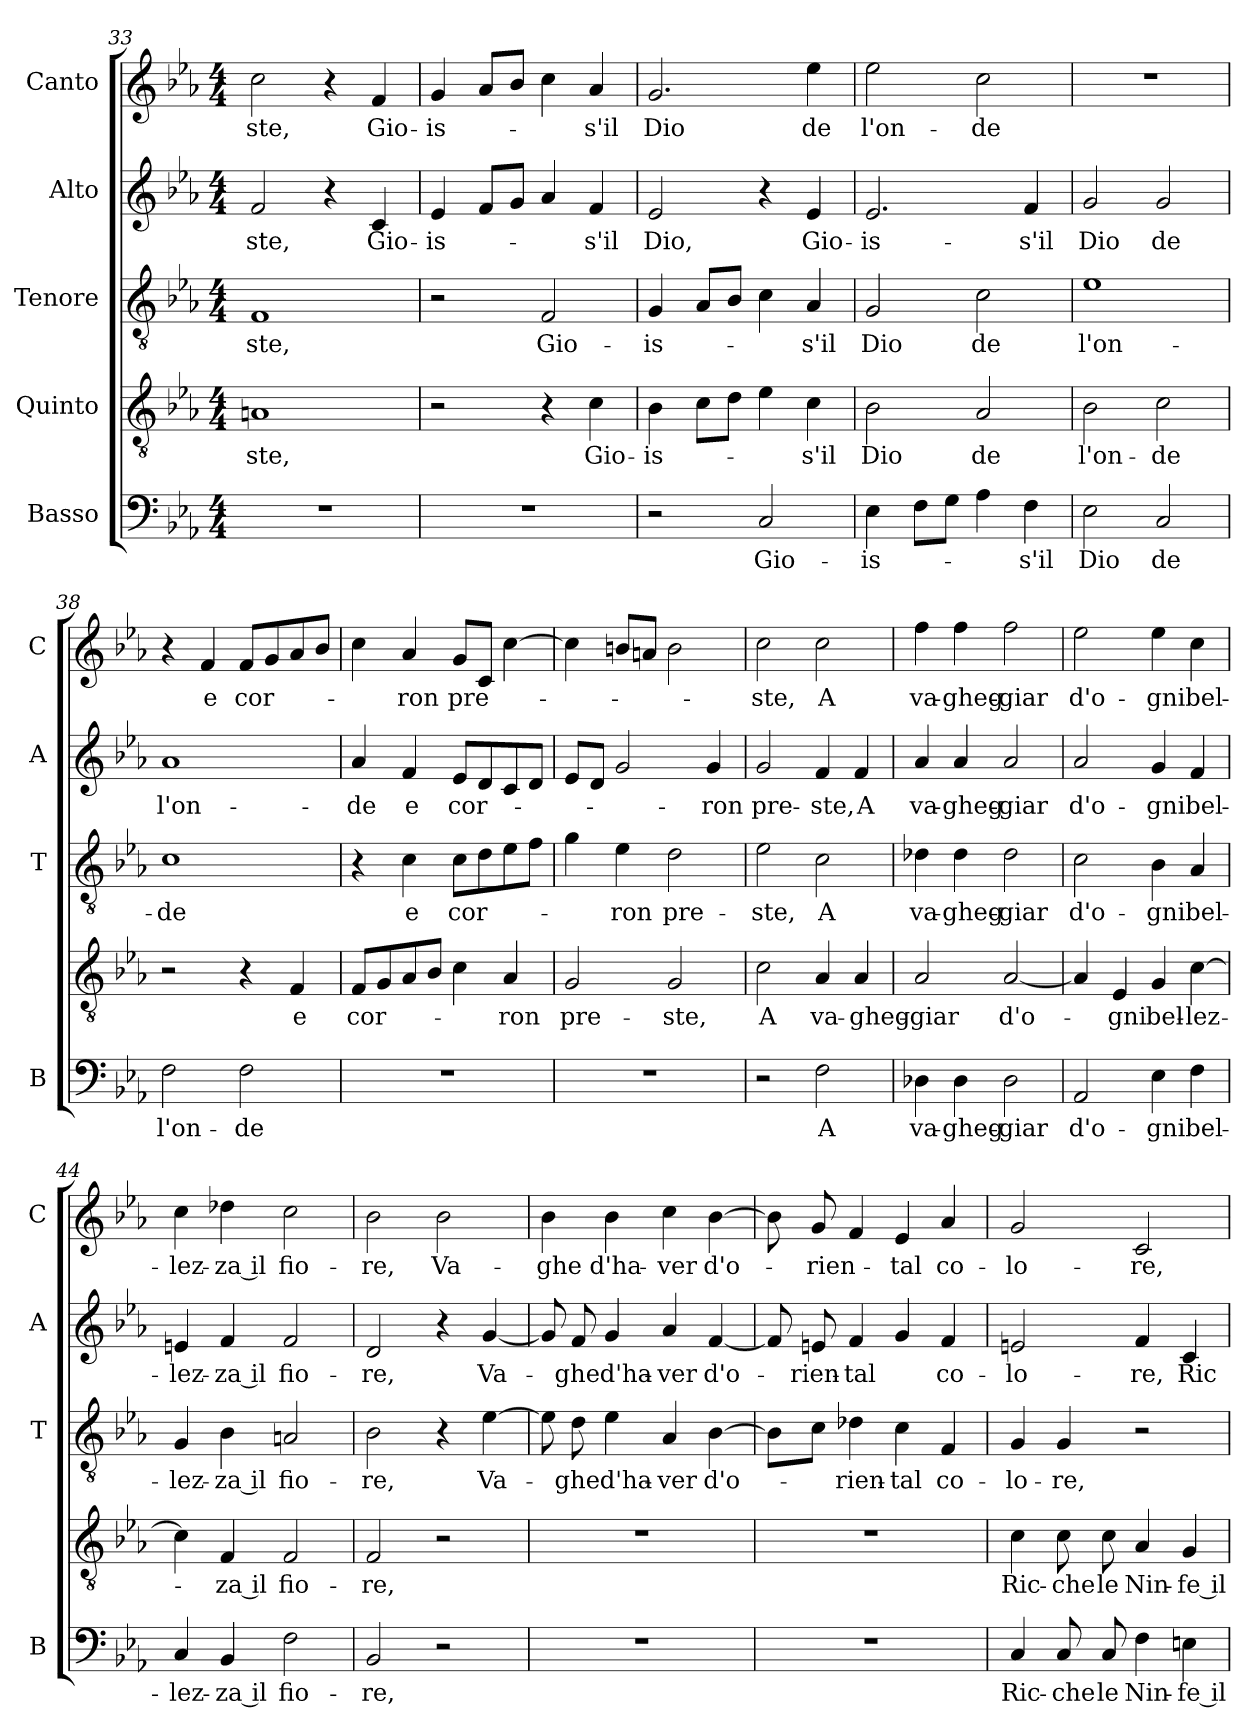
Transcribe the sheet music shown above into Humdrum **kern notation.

**kern	**text	**kern	**text	**kern	**text	**kern	**text	**kern	**text
*part5	*part5	*part4	*part4	*part3	*part3	*part2	*part2	*part1	*part1
*staff5	*staff5	*staff4	*staff4	*staff3	*staff3	*staff2	*staff2	*staff1	*staff1
*I"Basso	*	*I"Quinto	*	*I"Tenore	*	*I"Alto	*	*I"Canto	*
*I'B	*	*	*	*I'T	*	*I'A	*	*I'C	*
*clefF4	*	*clefGv2	*	*clefGv2	*	*clefG2	*	*clefG2	*
*k[b-e-a-]	*	*k[b-e-a-]	*	*k[b-e-a-]	*	*k[b-e-a-]	*	*k[b-e-a-]	*
*E-:	*	*E-:	*	*E-:	*	*E-:	*	*E-:	*
*M4/4	*	*M4/4	*	*M4/4	*	*M4/4	*	*M4/4	*
=33	=33	=33	=33	=33	=33	=33	=33	=33	=33
!	!	!	!LO:LY:b	!	!LO:LY:b	!	!LO:LY:b	!	!LO:LY:b
1r	.	1An	-ste,	1F	-ste,	2f/	-ste,	2cc\	-ste,
.	.	.	.	.	.	4r	.	4r	.
!	!	!	!	!	!	!	!LO:LY:b	!	!LO:LY:b
.	.	.	.	.	.	4c/	Gio-	4f/	Gio-
=34	=34	=34	=34	=34	=34	=34	=34	=34	=34
!	!	!	!	!	!	!	!LO:LY:b	!	!LO:LY:b
1r	.	2r	.	2r	.	4e-/	-is-	4g/	-is-
.	.	.	.	.	.	8f/L	.	8a-/L	.
.	.	.	.	.	.	8g/J	.	8b-/J	.
!	!	!	!	!	!LO:LY:b	!	!	!	!
.	.	4r	.	2F/	Gio-	4a-/	.	4cc\	.
!	!	!	!LO:LY:b	!	!	!	!LO:LY:b	!	!LO:LY:b
.	.	4c\	Gio-	.	.	4f/	-s'il	4a-/	-s'il
=35	=35	=35	=35	=35	=35	=35	=35	=35	=35
!	!	!	!LO:LY:b	!	!LO:LY:b	!	!LO:LY:b	!	!LO:LY:b
2r	.	4B-\	-is-	4G/	-is-	2e-/	Dio,	2.g/	Dio
.	.	8c\L	.	8A-/L	.	.	.	.	.
.	.	8d\J	.	8B-/J	.	.	.	.	.
!	!LO:LY:b	!	!	!	!	!	!	!	!
2C/	Gio-	4e-\	.	4c\	.	4r	.	.	.
!	!	!	!LO:LY:b	!	!LO:LY:b	!	!LO:LY:b	!	!LO:LY:b
.	.	4c\	-s'il	4A-/	-s'il	4e-/	Gio-	4ee-\	de
=36	=36	=36	=36	=36	=36	=36	=36	=36	=36
!	!LO:LY:b	!	!LO:LY:b	!	!LO:LY:b	!	!LO:LY:b	!	!LO:LY:b
4E-\	-is-	2B-\	Dio	2G/	Dio	2.e-/	-is-	2ee-\	l'on-
8F\L	.	.	.	.	.	.	.	.	.
8G\J	.	.	.	.	.	.	.	.	.
!	!	!	!LO:LY:b	!	!LO:LY:b	!	!	!	!LO:LY:b
4A-\	.	2A-/	de	2c\	de	.	.	2cc\	-de
!	!LO:LY:b	!	!	!	!	!	!LO:LY:b	!	!
4F\	-s'il	.	.	.	.	4f/	-s'il	.	.
=37	=37	=37	=37	=37	=37	=37	=37	=37	=37
!	!LO:LY:b	!	!LO:LY:b	!	!LO:LY:b	!	!LO:LY:b	!	!
2E-\	Dio	2B-\	l'on-	1e-	l'on-	2g/	Dio	1r	.
!	!LO:LY:b	!	!LO:LY:b	!	!	!	!LO:LY:b	!	!
2C/	de	2c\	-de	.	.	2g/	de	.	.
=38	=38	=38	=38	=38	=38	=38	=38	=38	=38
!	!LO:LY:b	!	!	!	!LO:LY:b	!	!LO:LY:b	!	!
2F\	l'on-	2r	.	1c	-de	1a-	l'on-	4r	.
!	!	!	!	!	!	!	!	!	!LO:LY:b
.	.	.	.	.	.	.	.	4f/	e
!	!LO:LY:b	!	!	!	!	!	!	!	!LO:LY:b
2F\	-de	4r	.	.	.	.	.	8f/L	cor-
.	.	.	.	.	.	.	.	8g/	.
!	!	!	!LO:LY:b	!	!	!	!	!	!
.	.	4F/	e	.	.	.	.	8a-/	.
.	.	.	.	.	.	.	.	8b-/J	.
!!LO:PB:g=z
=39	=39	=39	=39	=39	=39	=39	=39	=39	=39
!	!	!	!LO:LY:b	!	!	!	!LO:LY:b	!	!
1r	.	8F/L	cor-	4r	.	4a-/	-de	4cc\	.
.	.	8G/	.	.	.	.	.	.	.
!	!	!	!	!	!LO:LY:b	!	!LO:LY:b	!	!LO:LY:b
.	.	8A-/	.	4c\	e	4f/	e	4a-/	-ron
.	.	8B-/J	.	.	.	.	.	.	.
!	!	!	!	!	!LO:LY:b	!	!LO:LY:b	!	!LO:LY:b
.	.	4c\	.	8c\L	cor-	8e-/L	cor-	8g/L	pre-
.	.	.	.	8d\	.	8d/	.	8c/J	.
!	!	!	!LO:LY:b	!	!	!	!	!	!
.	.	4A-/	-ron	8e-\	.	8c/	.	[4cc\	.
.	.	.	.	8f\J	.	8d/J	.	.	.
=40	=40	=40	=40	=40	=40	=40	=40	=40	=40
!	!	!	!LO:LY:b	!	!	!	!	!	!
1r	.	2G/	pre-	4g\	.	8e-/L	.	4cc\]	.
.	.	.	.	.	.	8d/J	.	.	.
!	!	!	!	!	!LO:LY:b	!	!	!	!
.	.	.	.	4e-\	-ron	2g/	.	8bn/L	.
.	.	.	.	.	.	.	.	8an/J	.
!	!	!	!LO:LY:b	!	!LO:LY:b	!	!	!	!
.	.	2G/	-ste,	2d\	pre-	.	.	2b\	.
!	!	!	!	!	!	!	!LO:LY:b	!	!
.	.	.	.	.	.	4g/	-ron	.	.
=41	=41	=41	=41	=41	=41	=41	=41	=41	=41
!	!	!	!LO:LY:b	!	!LO:LY:b	!	!LO:LY:b	!	!LO:LY:b
2r	.	2c\	A	2e-\	-ste,	2g/	pre-	2cc\	-ste,
!	!LO:LY:b	!	!LO:LY:b	!	!LO:LY:b	!	!LO:LY:b	!	!LO:LY:b
2F\	A	4A-/	va-	2c\	A	4f/	-ste,	2cc\	A
!	!	!	!LO:LY:b	!	!	!	!LO:LY:b	!	!
.	.	4A-/	-gheg-	.	.	4f/	A	.	.
=42	=42	=42	=42	=42	=42	=42	=42	=42	=42
!	!LO:LY:b	!	!LO:LY:b	!	!LO:LY:b	!	!LO:LY:b	!	!LO:LY:b
4D-X\	va-	2A-/	-giar	4d-X\	va-	4a-/	va-	4ff\	va-
!	!LO:LY:b	!	!	!	!LO:LY:b	!	!LO:LY:b	!	!LO:LY:b
4D-\	-gheg-	.	.	4d-\	-gheg-	4a-/	-gheg-	4ff\	-gheg-
!	!LO:LY:b	!	!LO:LY:b	!	!LO:LY:b	!	!LO:LY:b	!	!LO:LY:b
2D-\	-giar	[2A-/	d'o-	2d-\	-giar	2a-/	-giar	2ff\	-giar
=43	=43	=43	=43	=43	=43	=43	=43	=43	=43
!	!LO:LY:b	!	!	!	!LO:LY:b	!	!LO:LY:b	!	!LO:LY:b
2AA-/	d'o-	4A-/]	.	2c\	d'o-	2a-/	d'o-	2ee-\	d'o-
!	!	!	!LO:LY:b	!	!	!	!	!	!
.	.	4E-/	-gni	.	.	.	.	.	.
!	!LO:LY:b	!	!LO:LY:b	!	!LO:LY:b	!	!LO:LY:b	!	!LO:LY:b
4E-\	-gni	4G/	bel-	4B-\	-gni	4g/	-gni	4ee-\	-gni
!	!LO:LY:b	!	!LO:LY:b	!	!LO:LY:b	!	!LO:LY:b	!	!LO:LY:b
4F\	bel-	[4c\	-lez-	4A-/	bel-	4f/	bel-	4cc\	bel-
=44	=44	=44	=44	=44	=44	=44	=44	=44	=44
!	!LO:LY:b	!	!	!	!LO:LY:b	!	!LO:LY:b	!	!LO:LY:b
4C/	-lez-	4c\]	.	4G/	-lez-	4en/	-lez-	4cc\	-lez-
!	!LO:LY:b	!	!LO:LY:b	!	!LO:LY:b	!	!LO:LY:b	!	!LO:LY:b
4BB-/	-za il	4F/	-za il	4B-\	-za il	4f/	-za il	4dd-X\	-za il
!	!LO:LY:b	!	!LO:LY:b	!	!LO:LY:b	!	!LO:LY:b	!	!LO:LY:b
2F\	fio-	2F/	fio-	2An/	fio-	2f/	fio-	2cc\	fio-
=45	=45	=45	=45	=45	=45	=45	=45	=45	=45
!	!LO:LY:b	!	!LO:LY:b	!	!LO:LY:b	!	!LO:LY:b	!	!LO:LY:b
2BB-/	-re,	2F/	-re,	2B-\	-re,	2d/	-re,	2b-\	-re,
!	!	!	!	!	!	!	!	!	!LO:LY:b
2r	.	2r	.	4r	.	4r	.	2b-\	Va-
!	!	!	!	!	!LO:LY:b	!	!LO:LY:b	!	!
.	.	.	.	[4e-\	Va-	[4g/	Va-	.	.
!!LO:LB:g=z
=46	=46	=46	=46	=46	=46	=46	=46	=46	=46
!	!	!	!	!	!	!	!	!	!LO:LY:b
1r	.	1r	.	8e-\]	.	8g/]	.	4b-\	-ghe
!	!	!	!	!	!LO:LY:b	!	!LO:LY:b	!	!
.	.	.	.	8d\	-ghe	8f/	-ghe	.	.
!	!	!	!	!	!LO:LY:b	!	!LO:LY:b	!	!LO:LY:b
.	.	.	.	4e-\	d'ha-	4g/	d'ha-	4b-\	d'ha-
!	!	!	!	!	!LO:LY:b	!	!LO:LY:b	!	!LO:LY:b
.	.	.	.	4A-/	-ver	4a-/	-ver	4cc\	-ver
!	!	!	!	!	!LO:LY:b	!	!LO:LY:b	!	!LO:LY:b
.	.	.	.	[4B-\	d'o-	[4f/	d'o-	[4b-\	d'o-
=47	=47	=47	=47	=47	=47	=47	=47	=47	=47
1r	.	1r	.	8B-\L]	.	8f/]	.	8b-\]	.
!	!	!	!	!	!	!	!LO:LY:b	!	!LO:LY:b
.	.	.	.	8c\J	.	8en/	-rien-	8g/	-rien-
!	!	!	!	!	!LO:LY:b	!	!LO:LY:b	!	!
.	.	.	.	4d-X\	-rien-	4f/	-tal	4f/	.
!	!	!	!	!	!LO:LY:b	!	!	!	!LO:LY:b
.	.	.	.	4c\	-tal	4g/	.	4e-/	-tal
!	!	!	!	!	!LO:LY:b	!	!LO:LY:b	!	!LO:LY:b
.	.	.	.	4F/	co-	4f/	co-	4a-/	co-
=48	=48	=48	=48	=48	=48	=48	=48	=48	=48
!	!LO:LY:b	!	!LO:LY:b	!	!LO:LY:b	!	!LO:LY:b	!	!LO:LY:b
4C/	Ric-	4c\	Ric-	4G/	-lo-	2en/	-lo-	2g/	-lo-
!	!LO:LY:b	!	!LO:LY:b	!	!LO:LY:b	!	!	!	!
8C/	-che	8c\	-che	4G/	-re,	.	.	.	.
!	!LO:LY:b	!	!LO:LY:b	!	!	!	!	!	!
8C/	le	8c\	le	.	.	.	.	.	.
!	!LO:LY:b	!	!LO:LY:b	!	!	!	!LO:LY:b	!	!LO:LY:b
4F\	Nin-	4A-/	Nin-	2r	.	4f/	-re,	2c/	-re,
!	!LO:LY:b	!	!LO:LY:b	!	!	!	!LO:LY:b	!	!
4En\	-fe il	4G/	-fe il	.	.	4c/	Ric-	.	.
=	=	=	=	=	=	=	=	=	=
*-	*-	*-	*-	*-	*-	*-	*-	*-	*-
